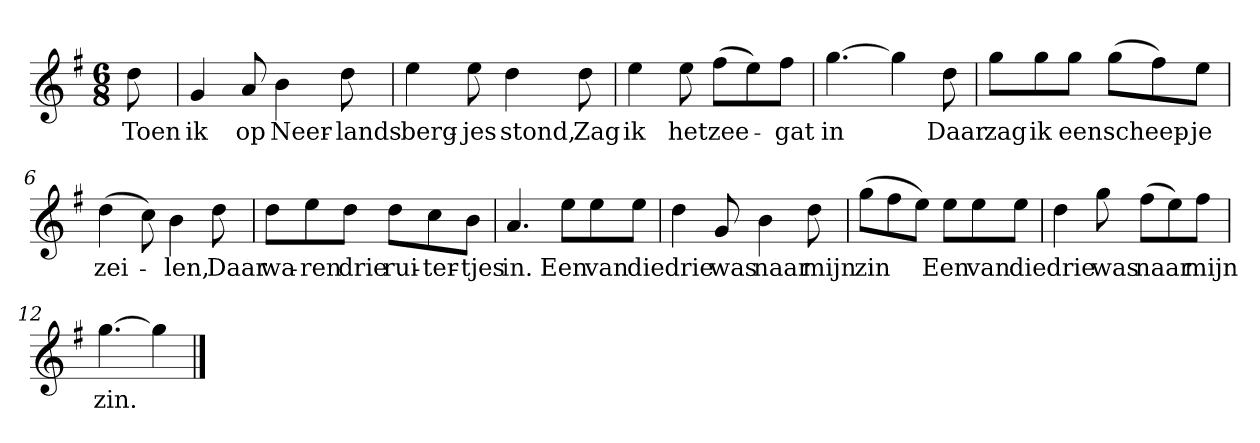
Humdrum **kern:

**kern	**text
*part1	*part1
*staff1	*staff1
*clefG2	*
*k[f#]	*
*G:	*
*M6/8	*
*MM120	*
=	=
8dd	Toen
=1	=1
4g	ik
8a	op
4b	Neer-
8dd	-lands
=2	=2
4ee	berg-
8ee	-jes
4dd	stond,
8dd	Zag
=3	=3
4ee	ik
8ee	het
(8ff#\L	zee-
8ee\)	.
8ff#\J	-gat
=4	=4
[4.gg	in
4gg]	.
8dd	Daar
=5	=5
8gg\L	zag
8gg\	ik
8gg\J	een
(8gg\L	scheep-
8ff#\)	.
8ee\J	-je
=6	=6
(4dd	zei-
8cc)	.
4b	-len,
8dd	Daar
=7	=7
8dd\L	wa-
8ee\	-ren
8dd\J	drie
8dd\L	rui-
8cc\	-ter-
8b\J	-tjes
=8	=8
4.a	in.
8ee\L	Een
8ee\	van
8ee\J	die
=9	=9
4dd	drie
8g	was
4b	naar
8dd	mijn
=10	=10
(8gg\L	zin
8ff#\	.
8ee\J)	.
8ee\L	Een
8ee\	van
8ee\J	die
=11	=11
4dd	drie
8gg	was
(8ff#\L	naar
8ee\)	.
8ff#\J	mijn
=12	=12
[4.gg	zin.
4gg]	.
==	==
*-	*-
